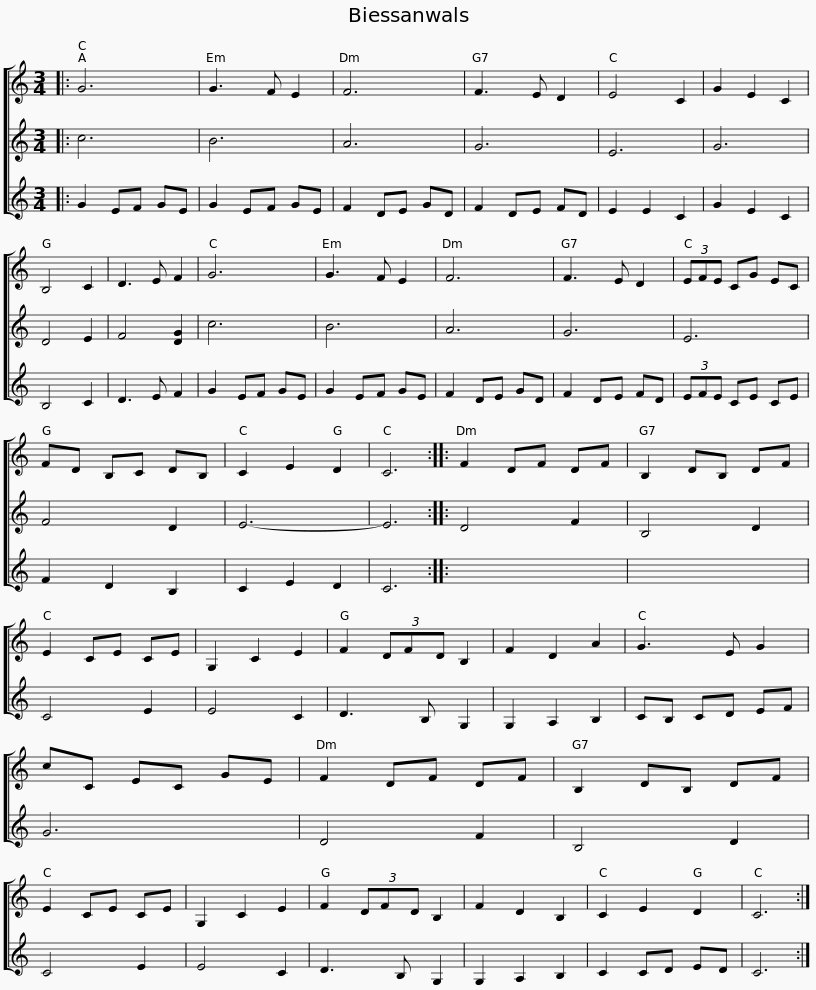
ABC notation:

X:1
%%score [ 1 2 3 ]
L:1/8
M:3/4
I:linebreak $
K:C
V:1 treble
V:2 treble
V:3 treble
V:1
|: G6 | G3 F E2 | F6 | F3 E D2 | E4 C2 | %5
 G2 E2 C2 | B,4 C2 | D3 E F2 | G6 |$ G3 F E2 | %10
 F6 | F3 E D2 | (3EFE CG EC | FD B,C DB, | C2 E2 D2 | %15
 C6 :: F2 DF DF |$ B,2 DB, DF | E2 CE CE | G,2 C2 E2 | %20
 F2 (3DFD B,2 | F2 D2 A2 | G3 E G2 | cC EC GE | F2 DF DF |$ %25
 B,2 DB, DF | E2 CE CE | G,2 C2 E2 | F2 (3DFD B,2 | F2 D2 B,2 | %30
 C2 E2 D2 | C6 :| %32
V:2
|: c6 | B6 | A6 | G6 | E6 | %5
 G6 | D4 E2 | F4 [DG]2 | c6 |$ B6 | %10
 A6 | G6 | E6 | F4 D2 | E6- | %15
 E6 :: D4 F2 |$ B,4 D2 | C4 E2 | E4 C2 | %20
 D3 B, G,2 | G,2 A,2 B,2 | CB, CD EF | G6 | D4 F2 |$ %25
 B,4 D2 | C4 E2 | E4 C2 | D3 B, G,2 | G,2 A,2 B,2 | %30
 C2 CD ED | C6 :| %32
V:3
|: G2 EF GE | G2 EF GE | F2 DE GD | F2 DE FD | E2 E2 C2 | %5
 G2 E2 C2 | B,4 C2 | D3 E F2 | G2 EF GE |$ G2 EF GE | %10
 F2 DE GD | F2 DE FD | (3EFE CE CE | F2 D2 B,2 | C2 E2 D2 | %15
 C6 :: x6 |$ x6 | x6 | x6 | %20
 x6 | x6 | x6 | x6 | x6 |$ %25
 x6 | x6 | x6 | x6 | x6 | %30
 x6 | x6 :| %32
